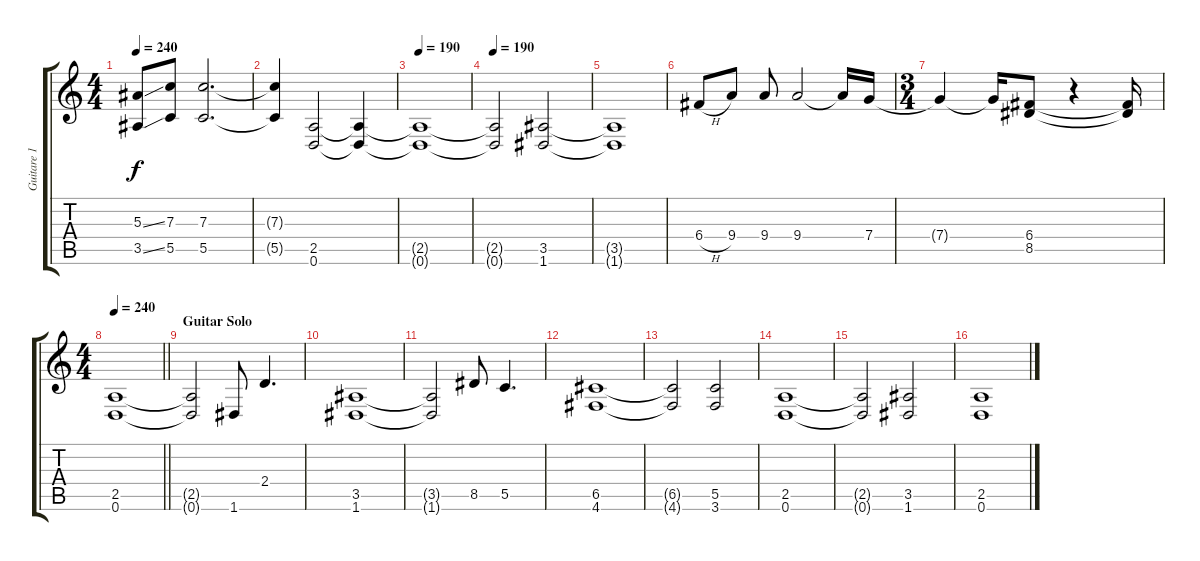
\track ("Guitare 1" "Guitare 1") {instrument distortionguitar}
\staff {score tabs}
\tuning (D4 A3 F3 C3 G2 D2) {hide}
\ts (4 4)
\tempo 240
\clef g2
\ks c
(5.3{ss} 3.5{ss}).8{dy f} (7.3 5.5).8 (7.3 5.5).2{d} |
(7.3{t} 5.5{t}).4 (2.5 0.6).2 (2.5{t} 0.6{t}).4 |
\tempo 190
(2.5{t} 0.6{t}).1 |
\tempo 190
(2.5{t} 0.6{t}).2 (3.5 1.6).2 |
(3.5{t} 1.6{t}).1 |
6.4{h}.8 9.4.8 9.4.8 9.4.2 9.4{t}.16 7.4.16 |
\ts (3 4)
7.4{t}.4 7.4{t}.16 (6.4 8.5).8 r.4 (6.4{t} 8.5{t}).16 |
\ts (4 4)
\tempo 240
\barLineRight lightlight
(2.5 0.6).1 |
\section ("" "Guitar Solo")
(2.5{t} 0.6{t}).2 1.6.8 2.4.4{d} |
(3.5 1.6).1 |
(3.5{t} 1.6{t}).2 8.5.8 5.5.4{d} |
(6.5 4.6).1 |
(6.5{t} 4.6{t}).2 (5.5 3.6).2 |
(2.5 0.6).1 |
(2.5{t} 0.6{t}).2 (3.5 1.6).2 |
(2.5 0.6).1
